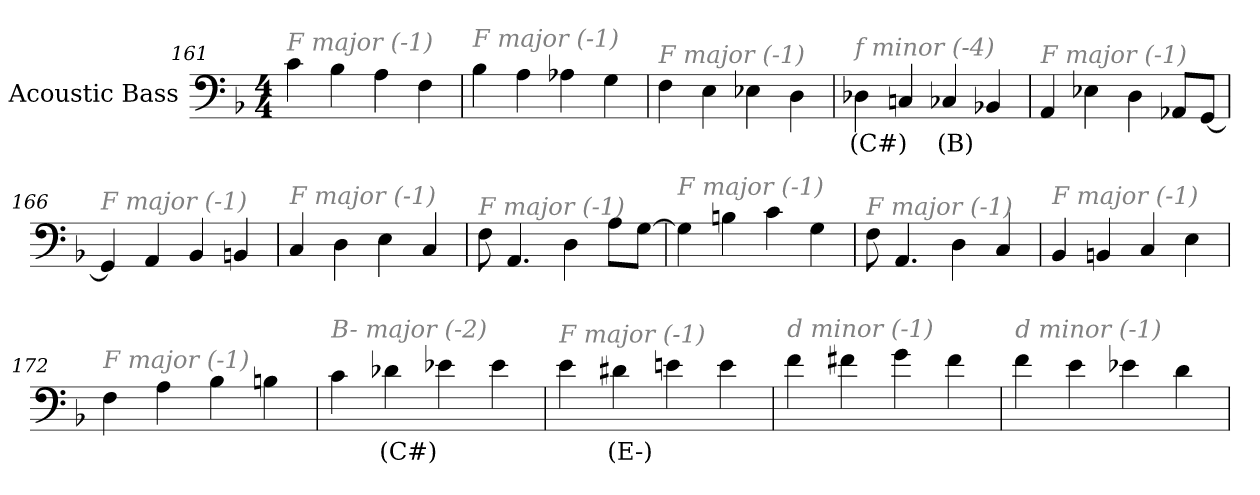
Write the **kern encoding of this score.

**kern	**text
*part1	*part1
*staff1	*staff1
*I"Acoustic Bass	*
*clefF4	*
*ITrd7c12	*
*k[b-]	*
*F:	*
*M4/4	*
=161	=161
!LO:TX:i:color=#808080:t=F major (-1)	!
4C	.
4BB-	.
4AA	.
4FF	.
=162	=162
!LO:TX:i:color=#808080:t=F major (-1)	!
4BB-	.
4AA	.
4AA-X	.
4GG	.
=163	=163
!LO:TX:i:color=#808080:t=F major (-1)	!
4FF	.
4EE	.
4EE-X	.
4DD	.
=164	=164
!LO:TX:i:color=#808080:t=f minor (-4)	!
4DD-Xi	(C#)
4CCn	.
4CC-Xi	(B)
4BBB-X	.
=165	=165
!LO:TX:i:color=#808080:t=F major (-1)	!
4AAA	.
4EE-X	.
4DD	.
8AAA-XL	.
[8GGGJ	.
=166	=166
!LO:TX:i:color=#808080:t=F major (-1)	!
4GGG]	.
4AAA	.
4BBB-	.
4BBBn	.
=167	=167
!LO:TX:i:color=#808080:t=F major (-1)	!
4CC	.
4DD	.
4EE	.
4CC	.
=168	=168
!LO:TX:i:color=#808080:t=F major (-1)	!
8FF	.
4.AAA	.
4DD	.
8AAL	.
[8GGJ	.
=169	=169
!LO:TX:i:color=#808080:t=F major (-1)	!
4GG]	.
4BBn	.
4C	.
4GG	.
=170	=170
!LO:TX:i:color=#808080:t=F major (-1)	!
8FF	.
4.AAA	.
4DD	.
4CC	.
=171	=171
!LO:TX:i:color=#808080:t=F major (-1)	!
4BBB-	.
4BBBn	.
4CC	.
4EE	.
=172	=172
!LO:TX:i:color=#808080:t=F major (-1)	!
4FF	.
4AA	.
4BB-	.
4BBn	.
=173	=173
!LO:TX:i:color=#808080:t=B- major (-2)	!
4C	.
4D-Xi	(C#)
4E-X	.
4E-	.
=174	=174
!LO:TX:i:color=#808080:t=F major (-1)	!
4E	.
4D#Xi	(E-)
4En	.
4E	.
=175	=175
!LO:TX:i:color=#808080:t=d minor (-1)	!
4F	.
4F#X	.
4G	.
4F#	.
=176	=176
!LO:TX:i:color=#808080:t=d minor (-1)	!
4F	.
4E	.
4E-X	.
4D	.
=	=
*-	*-
